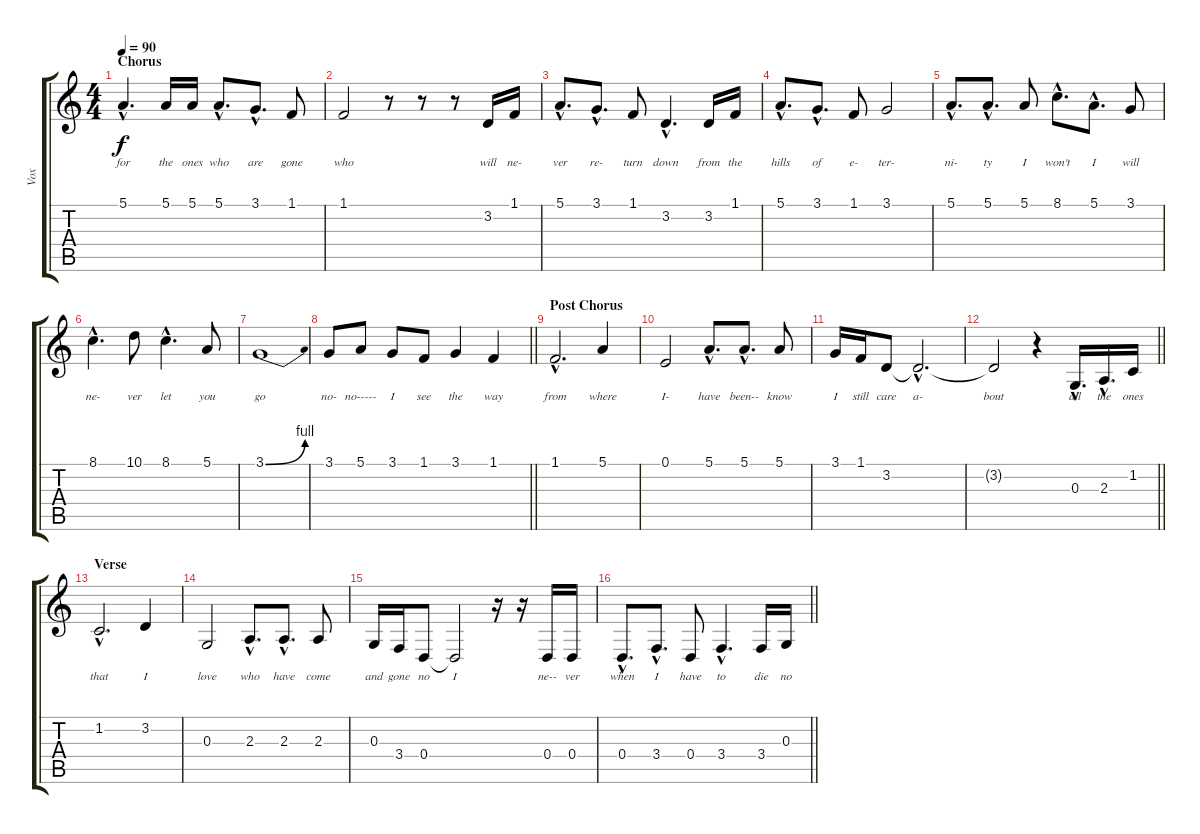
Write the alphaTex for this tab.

\track ("Vox" "Vox") {instrument altosax}
\staff {score tabs}
\tuning (E4 B3 G3 D3 A2 E2) {hide}
\ts (4 4)
\section ("" "Chorus")
\tempo 90
\clef g2
\ks c
5.1{hac}.4{d lyrics (0 "for") lyrics (1 "") lyrics (2 "") lyrics (3 "") lyrics (4 "") dy f} 5.1.16{lyrics (0 "the") lyrics (1 "") lyrics (2 "") lyrics (3 "") lyrics (4 "")} 5.1.16{lyrics (0 "ones") lyrics (1 "") lyrics (2 "") lyrics (3 "") lyrics (4 "")} 5.1{hac}.8{d lyrics (0 "who") lyrics (1 "") lyrics (2 "") lyrics (3 "") lyrics (4 "")} 3.1{hac}.8{d lyrics (0 "are") lyrics (1 "") lyrics (2 "") lyrics (3 "") lyrics (4 "")} 1.1.8{lyrics (0 "gone") lyrics (1 "") lyrics (2 "") lyrics (3 "") lyrics (4 "")} |
1.1.2{lyrics (0 "who") lyrics (1 "") lyrics (2 "") lyrics (3 "") lyrics (4 "")} r.8 r.8 r.8 3.2.16{lyrics (0 "will") lyrics (1 "") lyrics (2 "") lyrics (3 "") lyrics (4 "")} 1.1.16{lyrics (0 "ne-") lyrics (1 "") lyrics (2 "") lyrics (3 "") lyrics (4 "")} |
5.1{hac}.8{d lyrics (0 "ver") lyrics (1 "") lyrics (2 "") lyrics (3 "") lyrics (4 "")} 3.1{hac}.8{d lyrics (0 "re-") lyrics (1 "") lyrics (2 "") lyrics (3 "") lyrics (4 "")} 1.1.8{lyrics (0 "turn") lyrics (1 "") lyrics (2 "") lyrics (3 "") lyrics (4 "")} 3.2{hac}.4{d lyrics (0 "down") lyrics (1 "") lyrics (2 "") lyrics (3 "") lyrics (4 "")} 3.2.16{lyrics (0 "from") lyrics (1 "") lyrics (2 "") lyrics (3 "") lyrics (4 "")} 1.1.16{lyrics (0 "the") lyrics (1 "") lyrics (2 "") lyrics (3 "") lyrics (4 "")} |
5.1{hac}.8{d lyrics (0 "hills") lyrics (1 "") lyrics (2 "") lyrics (3 "") lyrics (4 "")} 3.1{hac}.8{d lyrics (0 "of") lyrics (1 "") lyrics (2 "") lyrics (3 "") lyrics (4 "")} 1.1.8{lyrics (0 "e-") lyrics (1 "") lyrics (2 "") lyrics (3 "") lyrics (4 "")} 3.1.2{lyrics (0 "ter-") lyrics (1 "") lyrics (2 "") lyrics (3 "") lyrics (4 "")} |
5.1{hac}.8{d lyrics (0 "ni-") lyrics (1 "") lyrics (2 "") lyrics (3 "") lyrics (4 "")} 5.1{hac}.8{d lyrics (0 "ty") lyrics (1 "") lyrics (2 "") lyrics (3 "") lyrics (4 "")} 5.1.8{lyrics (0 "I") lyrics (1 "") lyrics (2 "") lyrics (3 "") lyrics (4 "")} 8.1{hac}.8{d lyrics (0 "won't") lyrics (1 "") lyrics (2 "") lyrics (3 "") lyrics (4 "")} 5.1{hac}.8{d lyrics (0 "I") lyrics (1 "") lyrics (2 "") lyrics (3 "") lyrics (4 "")} 3.1.8{lyrics (0 "will") lyrics (1 "") lyrics (2 "") lyrics (3 "") lyrics (4 "")} |
8.1{hac}.4{d lyrics (0 "ne-") lyrics (1 "") lyrics (2 "") lyrics (3 "") lyrics (4 "")} 10.1.8{lyrics (0 "ver") lyrics (1 "") lyrics (2 "") lyrics (3 "") lyrics (4 "")} 8.1{hac}.4{d lyrics (0 "let") lyrics (1 "") lyrics (2 "") lyrics (3 "") lyrics (4 "")} 5.1.8{lyrics (0 "you") lyrics (1 "") lyrics (2 "") lyrics (3 "") lyrics (4 "")} |
3.1{be (bend 0 0 60 4)}.1{lyrics (0 "go") lyrics (1 "") lyrics (2 "") lyrics (3 "") lyrics (4 "")} |
\barLineRight lightlight
3.1.8{lyrics (0 "no-") lyrics (1 "") lyrics (2 "") lyrics (3 "") lyrics (4 "")} 5.1.8{lyrics (0 "no-----") lyrics (1 "") lyrics (2 "") lyrics (3 "") lyrics (4 "")} 3.1.8{lyrics (0 "I") lyrics (1 "") lyrics (2 "") lyrics (3 "") lyrics (4 "")} 1.1.8{lyrics (0 "see") lyrics (1 "") lyrics (2 "") lyrics (3 "") lyrics (4 "")} 3.1.4{lyrics (0 "the") lyrics (1 "") lyrics (2 "") lyrics (3 "") lyrics (4 "")} 1.1.4{lyrics (0 "way") lyrics (1 "") lyrics (2 "") lyrics (3 "") lyrics (4 "")} |
\section ("" "Post Chorus")
1.1{hac}.2{d lyrics (0 "from") lyrics (1 "") lyrics (2 "") lyrics (3 "") lyrics (4 "")} 5.1.4{lyrics (0 "where") lyrics (1 "") lyrics (2 "") lyrics (3 "") lyrics (4 "")} |
0.1.2{lyrics (0 "I-") lyrics (1 "") lyrics (2 "") lyrics (3 "") lyrics (4 "")} 5.1{hac}.8{d lyrics (0 "have") lyrics (1 "") lyrics (2 "") lyrics (3 "") lyrics (4 "")} 5.1{hac}.8{d lyrics (0 "been--") lyrics (1 "") lyrics (2 "") lyrics (3 "") lyrics (4 "")} 5.1.8{lyrics (0 "know") lyrics (1 "") lyrics (2 "") lyrics (3 "") lyrics (4 "")} |
3.1.16{lyrics (0 "I") lyrics (1 "") lyrics (2 "") lyrics (3 "") lyrics (4 "")} 1.1.16{lyrics (0 "still") lyrics (1 "") lyrics (2 "") lyrics (3 "") lyrics (4 "")} 3.2.8{lyrics (0 "care") lyrics (1 "") lyrics (2 "") lyrics (3 "") lyrics (4 "")} 3.2{hac t}.2{d lyrics (0 "a-") lyrics (1 "") lyrics (2 "") lyrics (3 "") lyrics (4 "")} |
\barLineRight lightlight
3.2{t}.2{lyrics (0 "bout") lyrics (1 "") lyrics (2 "") lyrics (3 "") lyrics (4 "")} r.4 0.3{hac}.16{d lyrics (0 "all") lyrics (1 "") lyrics (2 "") lyrics (3 "") lyrics (4 "")} 2.3{hac}.16{d lyrics (0 "the") lyrics (1 "") lyrics (2 "") lyrics (3 "") lyrics (4 "")} 1.2.16{lyrics (0 "ones") lyrics (1 "") lyrics (2 "") lyrics (3 "") lyrics (4 "")} |
\section ("" "Verse")
1.2{hac}.2{d lyrics (0 "that") lyrics (1 "") lyrics (2 "") lyrics (3 "") lyrics (4 "")} 3.2.4{lyrics (0 "I") lyrics (1 "") lyrics (2 "") lyrics (3 "") lyrics (4 "")} |
0.3.2{lyrics (0 "love") lyrics (1 "") lyrics (2 "") lyrics (3 "") lyrics (4 "")} 2.3{hac}.8{d lyrics (0 "who") lyrics (1 "") lyrics (2 "") lyrics (3 "") lyrics (4 "")} 2.3{hac}.8{d lyrics (0 "have") lyrics (1 "") lyrics (2 "") lyrics (3 "") lyrics (4 "")} 2.3.8{lyrics (0 "come") lyrics (1 "") lyrics (2 "") lyrics (3 "") lyrics (4 "")} |
0.3.16{lyrics (0 "and") lyrics (1 "") lyrics (2 "") lyrics (3 "") lyrics (4 "")} 3.4.16{lyrics (0 "gone") lyrics (1 "") lyrics (2 "") lyrics (3 "") lyrics (4 "")} 0.4.8{lyrics (0 "no") lyrics (1 "") lyrics (2 "") lyrics (3 "") lyrics (4 "")} 0.4{t}.2{lyrics (0 "I") lyrics (1 "") lyrics (2 "") lyrics (3 "") lyrics (4 "")} r.16 r.16 0.4.16{lyrics (0 "ne--") lyrics (1 "") lyrics (2 "") lyrics (3 "") lyrics (4 "")} 0.4.16{lyrics (0 "ver") lyrics (1 "") lyrics (2 "") lyrics (3 "") lyrics (4 "")} |
\barLineRight lightlight
0.4{hac}.8{d lyrics (0 "when") lyrics (1 "") lyrics (2 "") lyrics (3 "") lyrics (4 "")} 3.4{hac}.8{d lyrics (0 "I") lyrics (1 "") lyrics (2 "") lyrics (3 "") lyrics (4 "")} 0.4.8{lyrics (0 "have") lyrics (1 "") lyrics (2 "") lyrics (3 "") lyrics (4 "")} 3.4{hac}.4{d lyrics (0 "to") lyrics (1 "") lyrics (2 "") lyrics (3 "") lyrics (4 "")} 3.4.16{lyrics (0 "die") lyrics (1 "") lyrics (2 "") lyrics (3 "") lyrics (4 "")} 0.3.16{lyrics (0 "no") lyrics (1 "") lyrics (2 "") lyrics (3 "") lyrics (4 "")}
